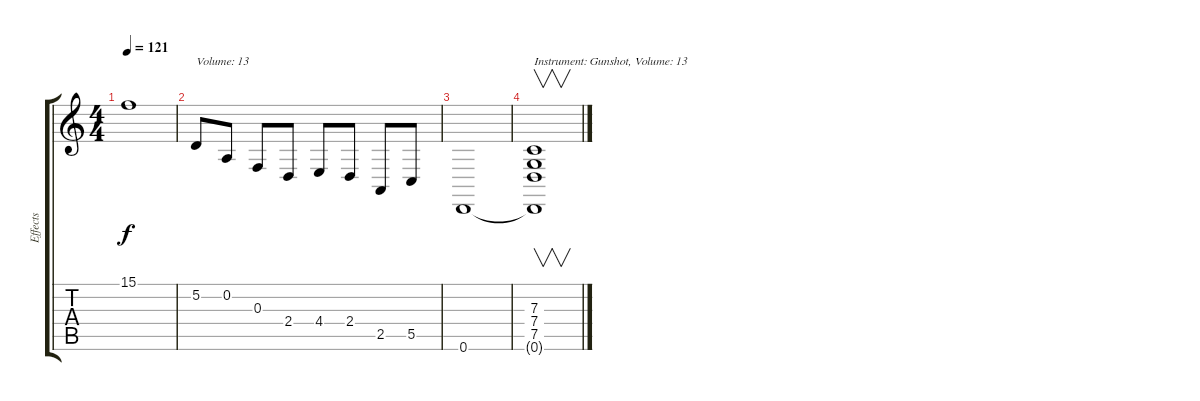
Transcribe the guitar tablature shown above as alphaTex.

\track ("Effects" "Effects") {instrument drawbarorgan}
\staff {score tabs}
\tuning (D4 A3 F3 C3 G2 D2) {hide}
\ts (4 4)
\tempo 121
\clef g2
\ks c
15.1{t}.1{dy f} |
5.2.8{txt "Volume: 13" volume 13} 0.2.8 0.3.8 2.4.8 4.4.8 2.4.8 2.5.8 5.5.8 |
0.6.1 |
(7.3 7.4 7.5 0.6{t}).1{v txt "Instrument: Gunshot, Volume: 13" volume 13 instrument gunshot}
